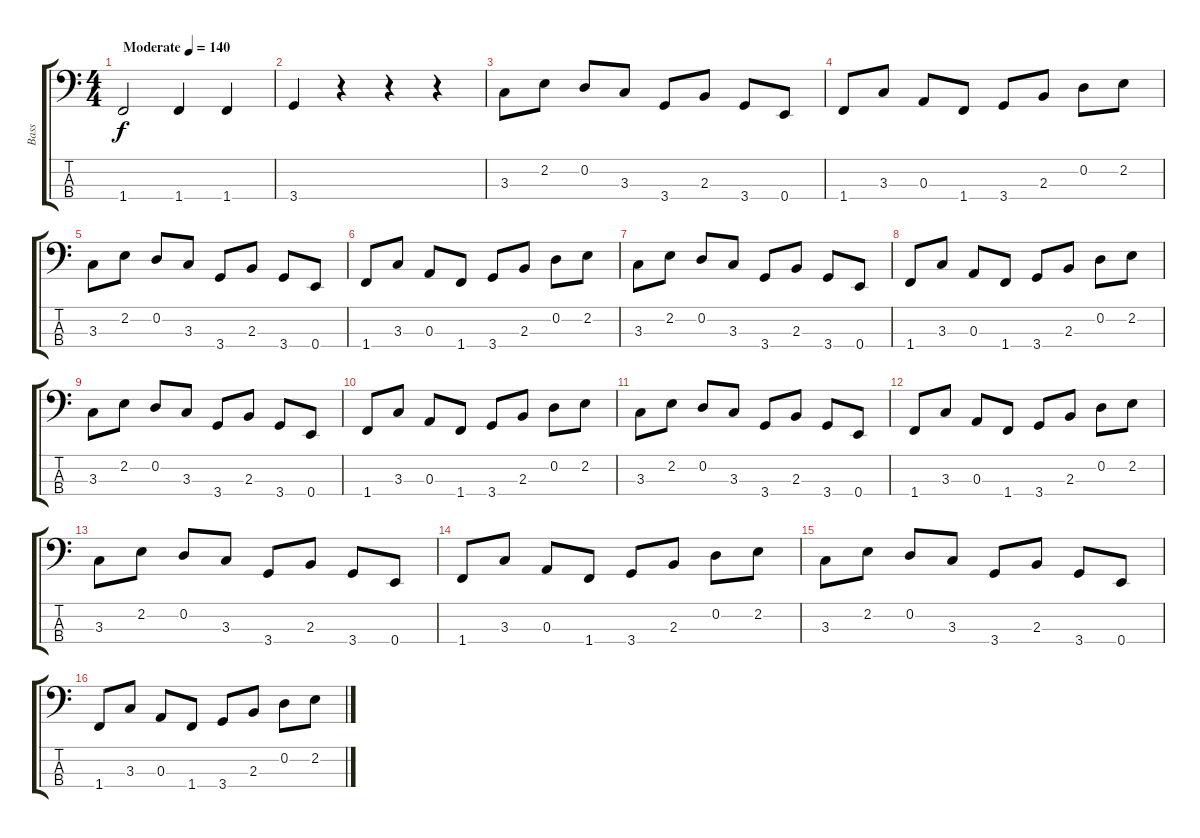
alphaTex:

\track ("Bass" "Bass") {instrument electricbassfinger}
\staff {score tabs}
\tuning (G2 D2 A1 E1) {hide}
\ts (4 4)
\tempo (140 "Moderate")
\clef f4
\ks c
1.4.2{dy f instrument electricbassfinger} 1.4.4 1.4.4 |
3.4.4 r.4 r.4 r.4 |
3.3.8 2.2.8 0.2.8 3.3.8 3.4.8 2.3.8 3.4.8 0.4.8 |
1.4.8 3.3.8 0.3.8 1.4.8 3.4.8 2.3.8 0.2.8 2.2.8 |
3.3.8 2.2.8 0.2.8 3.3.8 3.4.8 2.3.8 3.4.8 0.4.8 |
1.4.8 3.3.8 0.3.8 1.4.8 3.4.8 2.3.8 0.2.8 2.2.8 |
3.3.8 2.2.8 0.2.8 3.3.8 3.4.8 2.3.8 3.4.8 0.4.8 |
1.4.8 3.3.8 0.3.8 1.4.8 3.4.8 2.3.8 0.2.8 2.2.8 |
3.3.8 2.2.8 0.2.8 3.3.8 3.4.8 2.3.8 3.4.8 0.4.8 |
1.4.8 3.3.8 0.3.8 1.4.8 3.4.8 2.3.8 0.2.8 2.2.8 |
3.3.8 2.2.8 0.2.8 3.3.8 3.4.8 2.3.8 3.4.8 0.4.8 |
1.4.8 3.3.8 0.3.8 1.4.8 3.4.8 2.3.8 0.2.8 2.2.8 |
3.3.8 2.2.8 0.2.8 3.3.8 3.4.8 2.3.8 3.4.8 0.4.8 |
1.4.8 3.3.8 0.3.8 1.4.8 3.4.8 2.3.8 0.2.8 2.2.8 |
3.3.8 2.2.8 0.2.8 3.3.8 3.4.8 2.3.8 3.4.8 0.4.8 |
1.4.8 3.3.8 0.3.8 1.4.8 3.4.8 2.3.8 0.2.8 2.2.8
